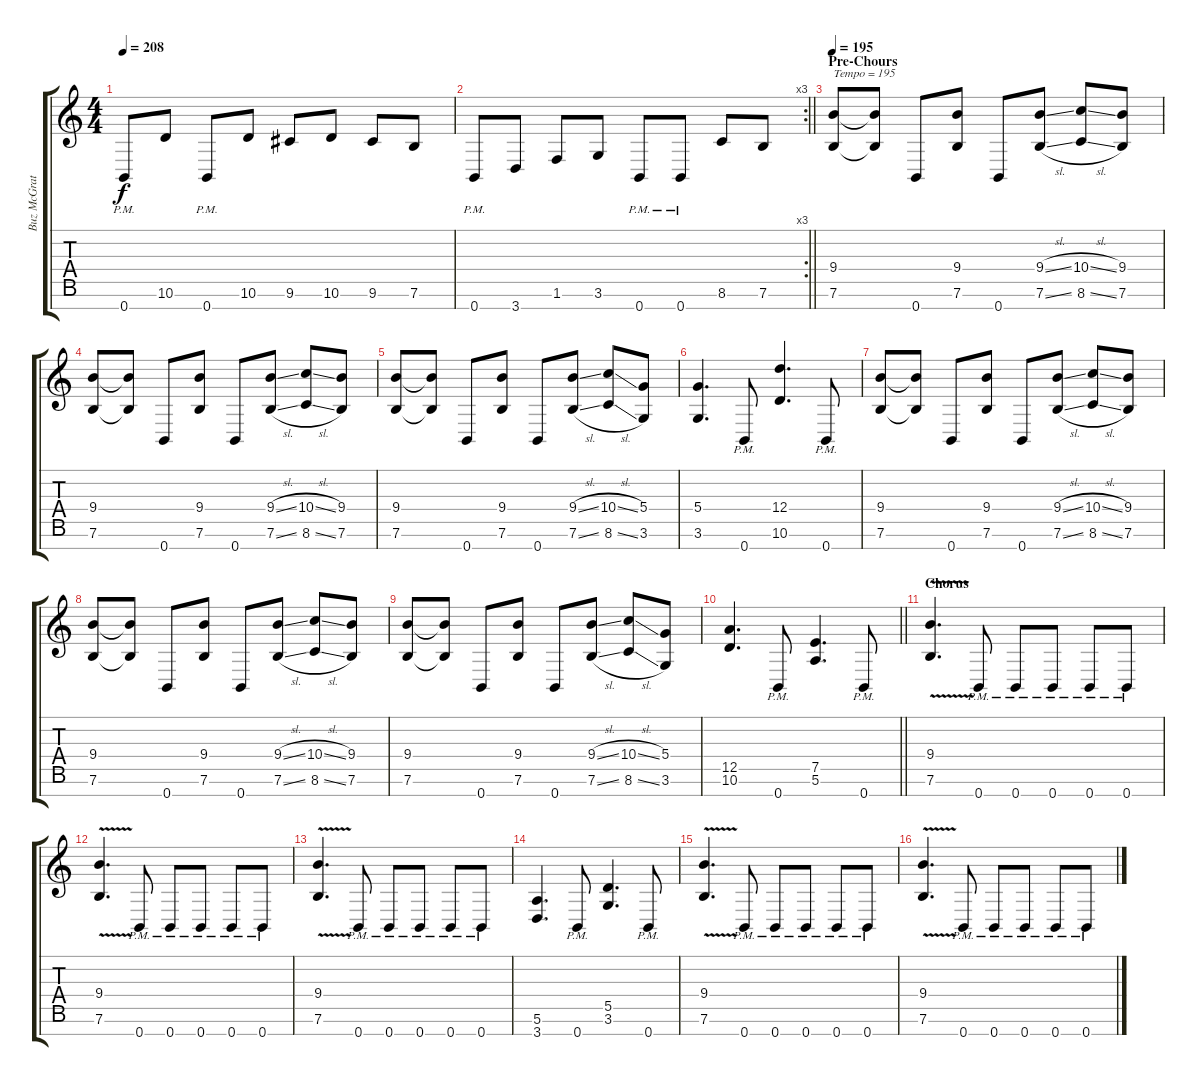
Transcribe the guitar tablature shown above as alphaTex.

\track ("Buz McGrath" "Buz McGrat") {instrument distortionguitar}
\staff {score tabs}
\tuning (E4 B3 G3 D3 A2 E2 B1) {hide}
\ts (4 4)
\tempo 208
\clef g2
\ks c
0.7{pm}.8{dy f} 10.6.8 0.7{pm}.8 10.6.8 9.6.8 10.6.8 9.6.8 7.6.8 |
\rc 3
\barLineRight lightlight
0.7{pm}.8 3.7.8 1.6.8 3.6.8 0.7{pm}.8 0.7{pm}.8 8.6.8 7.6.8 |
\section ("" "Pre-Chours")
\tempo 195
(9.4 7.6).8{txt "Tempo = 195"} (9.4{t} 7.6{t}).8 0.7.8 (9.4 7.6).8 0.7.8 (9.4{sl} 7.6{sl}).8 (10.4{sl} 8.6{sl}).8 (9.4 7.6).8 |
(9.4 7.6).8 (9.4{t} 7.6{t}).8 0.7.8 (9.4 7.6).8 0.7.8 (9.4{sl} 7.6{sl}).8 (10.4{sl} 8.6{sl}).8 (9.4 7.6).8 |
(9.4 7.6).8 (9.4{t} 7.6{t}).8 0.7.8 (9.4 7.6).8 0.7.8 (9.4{sl} 7.6{sl}).8 (10.4{sl} 8.6{sl}).8 (5.4 3.6).8 |
(5.4 3.6).4{d} 0.7{pm}.8 (12.4 10.6).4{d} 0.7{pm}.8 |
(9.4 7.6).8 (9.4{t} 7.6{t}).8 0.7.8 (9.4 7.6).8 0.7.8 (9.4{sl} 7.6{sl}).8 (10.4{sl} 8.6{sl}).8 (9.4 7.6).8 |
(9.4 7.6).8 (9.4{t} 7.6{t}).8 0.7.8 (9.4 7.6).8 0.7.8 (9.4{sl} 7.6{sl}).8 (10.4{sl} 8.6{sl}).8 (9.4 7.6).8 |
(9.4 7.6).8 (9.4{t} 7.6{t}).8 0.7.8 (9.4 7.6).8 0.7.8 (9.4{sl} 7.6{sl}).8 (10.4{sl} 8.6{sl}).8 (5.4 3.6).8 |
\barLineRight lightlight
(12.5 10.6).4{d} 0.7{pm}.8 (7.5 5.6).4{d} 0.7{pm}.8 |
\section ("" "Chorus")
(9.4{v} 7.6{v}).4{d} 0.7{pm}.8 0.7{pm}.8 0.7{pm}.8 0.7{pm}.8 0.7{pm}.8 |
(9.4{v} 7.6{v}).4{d} 0.7{pm}.8 0.7{pm}.8 0.7{pm}.8 0.7{pm}.8 0.7{pm}.8 |
(9.4{v} 7.6{v}).4{d} 0.7{pm}.8 0.7{pm}.8 0.7{pm}.8 0.7{pm}.8 0.7{pm}.8 |
(5.6 3.7).4{d} 0.7{pm}.8 (5.5 3.6).4{d} 0.7{pm}.8 |
(9.4{v} 7.6{v}).4{d} 0.7{pm}.8 0.7{pm}.8 0.7{pm}.8 0.7{pm}.8 0.7{pm}.8 |
(9.4{v} 7.6{v}).4{d} 0.7{pm}.8 0.7{pm}.8 0.7{pm}.8 0.7{pm}.8 0.7{pm}.8
